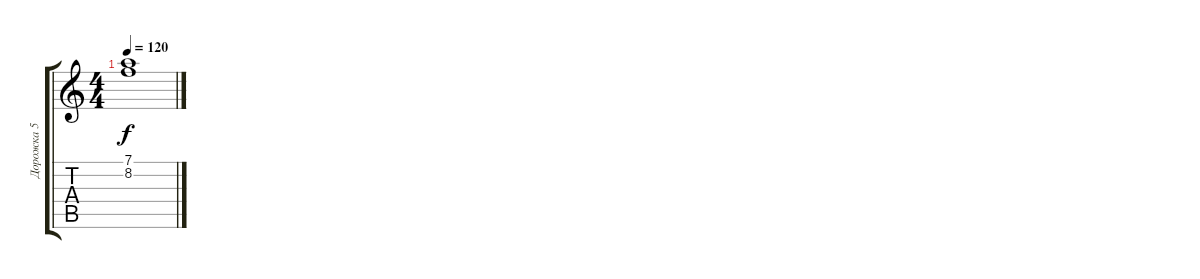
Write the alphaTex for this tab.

\track ("Дорожка 5" "Дорожка 5") {instrument overdrivenguitar}
\staff {score tabs}
\tuning (D4 A3 F3 C3 G2 D2) {hide}
\ts (4 4)
\tempo 120
\clef g2
\ks c
(7.1 8.2).1{dy f}
